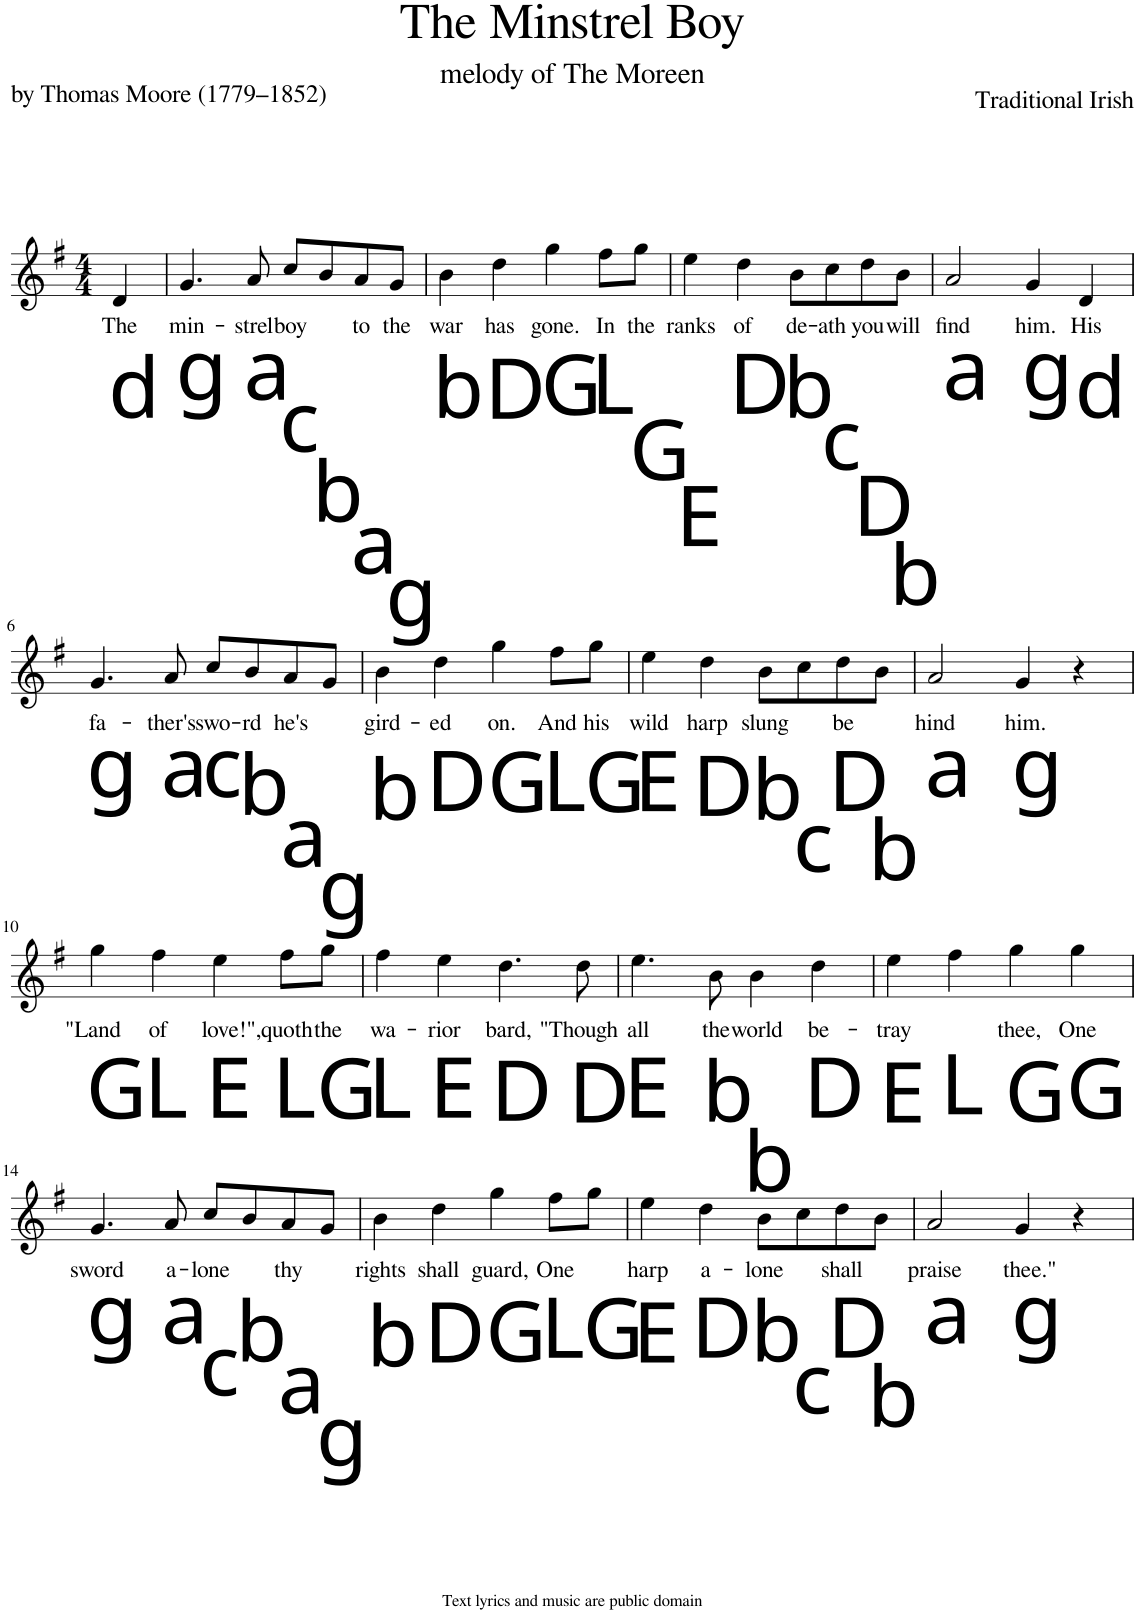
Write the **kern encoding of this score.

**kern	**text
*part1	*part1
*staff1	*staff1
*I"Soprano	*
*I'S.	*
*clefG2	*
*k[f#]	*
*M4/4	*
=1	=1
!LO:TX:b:t=d	!
!	!LO:LY:b
4d/	The
=2	=2
!LO:TX:b:t=g	!
!	!LO:LY:b
4.g/	min-
!LO:TX:b:t=a	!
!	!LO:LY:b
8a/	-strel
!LO:TX:b:t=c	!
!	!LO:LY:b
8cc/L	boy
!LO:TX:b:t=b	!
8b/	.
!LO:TX:b:t=a	!
!	!LO:LY:b
8a/	to
!LO:TX:b:t=g	!
!	!LO:LY:b
8g/J	the
=3	=3
!LO:TX:b:t=b	!
!	!LO:LY:b
4b\	war
!LO:TX:b:t=D	!
!	!LO:LY:b
4dd\	has
!LO:TX:b:t=G	!
!	!LO:LY:b
4gg\	gone.
!LO:TX:b:t=L	!
!	!LO:LY:b
8ff#\L	In
!LO:TX:b:t=G	!
!	!LO:LY:b
8gg\J	the
=4	=4
!LO:TX:b:t=E	!
!	!LO:LY:b
4ee\	ranks
!LO:TX:b:t=D	!
!	!LO:LY:b
4dd\	of
!LO:TX:b:t=b	!
!	!LO:LY:b
8b\L	de-
!LO:TX:b:t=c	!
!	!LO:LY:b
8cc\	-ath
!LO:TX:b:t=D	!
!	!LO:LY:b
8dd\	you
!LO:TX:b:t=b	!
!	!LO:LY:b
8b\J	will
=5	=5
!LO:TX:b:t=a	!
!	!LO:LY:b
2a/	find
!LO:TX:b:t=g	!
!	!LO:LY:b
4g/	him.
!LO:TX:b:t=d	!
!	!LO:LY:b
4d/	His
!!LO:LB:g=z
=6	=6
!LO:TX:b:t=g	!
!	!LO:LY:b
4.g/	fa-
!LO:TX:b:t=a	!
!	!LO:LY:b
8a/	-ther's
!LO:TX:b:t=c	!
!	!LO:LY:b
8cc/L	swo-
!LO:TX:b:t=b	!
!	!LO:LY:b
8b/	-rd
!LO:TX:b:t=a	!
!	!LO:LY:b
8a/	he's
!LO:TX:b:t=g	!
8g/J	.
=7	=7
!LO:TX:b:t=b	!
!	!LO:LY:b
4b\	gird-
!LO:TX:b:t=D	!
!	!LO:LY:b
4dd\	-ed
!LO:TX:b:t=G	!
!	!LO:LY:b
4gg\	on.
!LO:TX:b:t=L	!
!	!LO:LY:b
8ff#\L	And
!LO:TX:b:t=G	!
!	!LO:LY:b
8gg\J	his
=8	=8
!LO:TX:b:t=E	!
!	!LO:LY:b
4ee\	wild
!LO:TX:b:t=D	!
!	!LO:LY:b
4dd\	harp
!LO:TX:b:t=b	!
!	!LO:LY:b
8b\L	slung
!LO:TX:b:t=c	!
8cc\	.
!LO:TX:b:t=D	!
!	!LO:LY:b
8dd\	be
!LO:TX:b:t=b	!
8b\J	.
=9	=9
!LO:TX:b:t=a	!
!	!LO:LY:b
2a/	hind
!LO:TX:b:t=g	!
!	!LO:LY:b
4g/	him.
4r	.
!!LO:LB:g=z
=10	=10
!LO:TX:b:t=G	!
!	!LO:LY:b
4gg\	"Land
!LO:TX:b:t=L	!
!	!LO:LY:b
4ff#\	of
!LO:TX:b:t=E	!
!	!LO:LY:b
4ee\	love!",
!LO:TX:b:t=L	!
!	!LO:LY:b
8ff#\L	quoth
!LO:TX:b:t=G	!
!	!LO:LY:b
8gg\J	the
=11	=11
!LO:TX:b:t=L	!
!	!LO:LY:b
4ff#\	wa-
!LO:TX:b:t=E	!
!	!LO:LY:b
4ee\	-rior
!LO:TX:b:t=D	!
!	!LO:LY:b
4.dd\	bard,
!LO:TX:b:t=D	!
!	!LO:LY:b
8dd\	"Though
=12	=12
!LO:TX:b:t=E	!
!	!LO:LY:b
4.ee\	all
!LO:TX:b:t=b	!
!	!LO:LY:b
8b\	the
!LO:TX:b:t=b	!
!	!LO:LY:b
4b\	world
!LO:TX:b:t=D	!
!	!LO:LY:b
4dd\	be-
=13	=13
!LO:TX:b:t=E	!
!	!LO:LY:b
4ee\	-tray
!LO:TX:b:t=L	!
4ff#\	.
!LO:TX:b:t=G	!
!	!LO:LY:b
4gg\	thee,
!LO:TX:b:t=G	!
!	!LO:LY:b
4gg\	One
!!LO:LB:g=z
=14	=14
!LO:TX:b:t=g	!
!	!LO:LY:b
4.g/	sword
!LO:TX:b:t=a	!
!	!LO:LY:b
8a/	a-
!LO:TX:b:t=c	!
!	!LO:LY:b
8cc/L	-lone
!LO:TX:b:t=b	!
8b/	.
!LO:TX:b:t=a	!
!	!LO:LY:b
8a/	thy
!LO:TX:b:t=g	!
8g/J	.
=15	=15
!LO:TX:b:t=b	!
!	!LO:LY:b
4b\	rights
!LO:TX:b:t=D	!
!	!LO:LY:b
4dd\	shall
!LO:TX:b:t=G	!
!	!LO:LY:b
4gg\	guard,
!LO:TX:b:t=L	!
!	!LO:LY:b
8ff#\L	One
!LO:TX:b:t=G	!
8gg\J	.
=16	=16
!LO:TX:b:t=E	!
!	!LO:LY:b
4ee\	harp
!LO:TX:b:t=D	!
!	!LO:LY:b
4dd\	a-
!LO:TX:b:t=b	!
!	!LO:LY:b
8b\L	-lone
!LO:TX:b:t=c	!
8cc\	.
!LO:TX:b:t=D	!
!	!LO:LY:b
8dd\	shall
!LO:TX:b:t=b	!
8b\J	.
=17	=17
!LO:TX:b:t=a	!
!	!LO:LY:b
2a/	praise
!LO:TX:b:t=g	!
!	!LO:LY:b
4g/	thee."
4r	.
=	=
*-	*-
